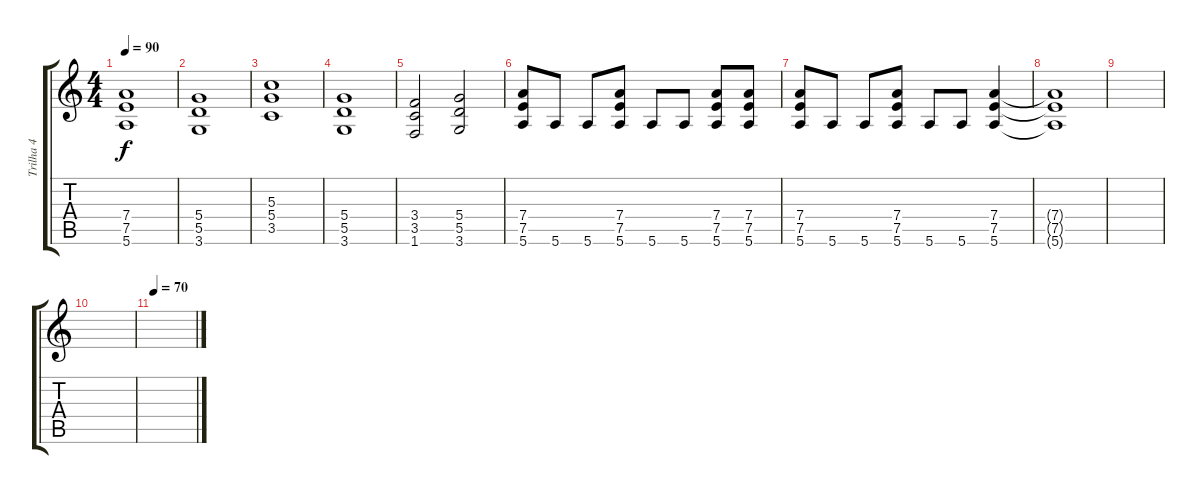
\track ("Trilha 4" "Trilha 4") {instrument overdrivenguitar}
\staff {score tabs}
\tuning (E4 B3 G3 D3 A2 E2) {hide}
\ts (4 4)
\tempo 90
\clef g2
\ks c
(7.4 7.5 5.6).1{dy f} |
(5.4 5.5 3.6).1 |
(5.3 5.4 3.5).1 |
(5.4 5.5 3.6).1 |
(3.4 3.5 1.6).2 (5.4 5.5 3.6).2 |
(7.4 7.5 5.6).8 5.6.8 5.6.8 (7.4 7.5 5.6).8 5.6.8 5.6.8 (7.4 7.5 5.6).8 (7.4 7.5 5.6).8 |
(7.4 7.5 5.6).8 5.6.8 5.6.8 (7.4 7.5 5.6).8 5.6.8 5.6.8 (7.4 7.5 5.6).4 |
(7.4{t} 7.5{t} 5.6{t}).1 |
|
|
\tempo 70
